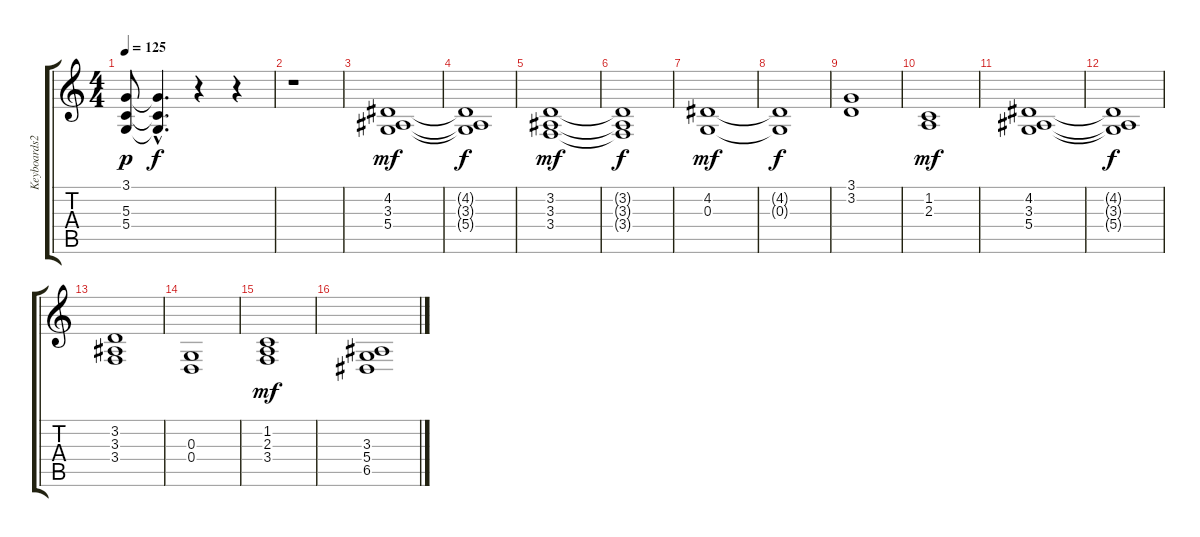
\track ("Keyboards2" "Keyboards2") {instrument pad8sweep}
\staff {score tabs}
\tuning (E4 B3 G3 D3 A2 E2) {hide}
\ts (4 4)
\tempo 125
\clef g2
\ks c
(3.1 5.3 5.4).8{dy p volume 16 instrument pad4choir} (3.1{hac t} 5.3{hac t} 5.4{hac t}).4{d dy f} r.4 r.4 |
r.1{volume 13 instrument pad8sweep} |
(4.2 3.3 5.4).1{dy mf} |
(4.2{t} 3.3{t} 5.4{t}).1{dy f} |
(3.2 3.3 3.4).1{dy mf} |
(3.2{t} 3.3{t} 3.4{t}).1{dy f} |
(4.2 0.3).1{dy mf} |
(4.2{t} 0.3{t}).1{dy f} |
(3.1 3.2).1 |
(1.2 2.3).1{dy mf} |
(4.2 3.3 5.4).1 |
(4.2{t} 3.3{t} 5.4{t}).1{dy f} |
(3.2 3.3 3.4).1 |
(0.3 0.4).1 |
(1.2 2.3 3.4).1{dy mf} |
(3.3 5.4 6.5).1
